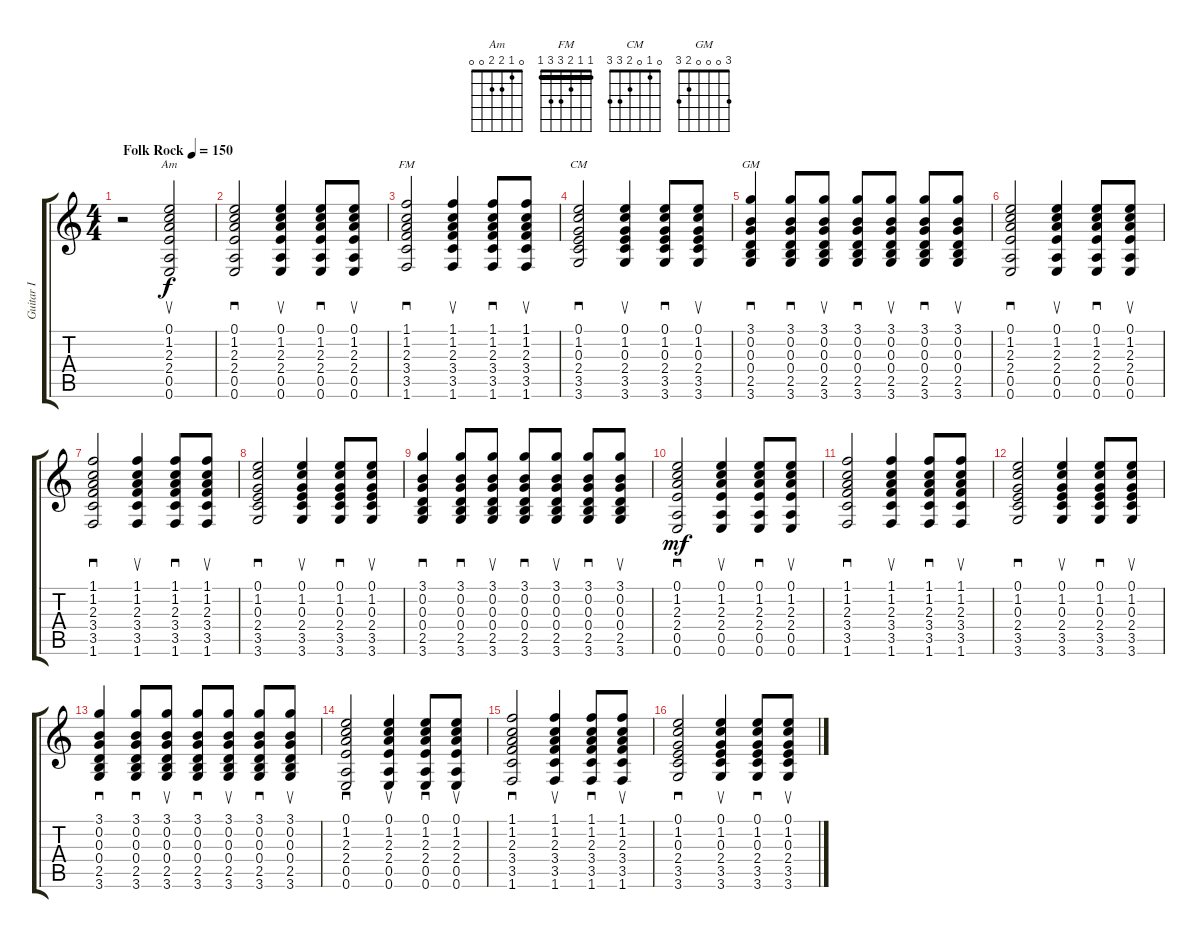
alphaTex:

\track ("Guitar I" "Guitar I") {instrument acousticguitarsteel}
\staff {score tabs}
\tuning (E4 B3 G3 D3 A2 E2) {hide}
\chord ("Am" 0 1 2 2 0 0)
\chord ("FM" 1 1 2 3 3 1) {barre 1}
\chord ("CM" 0 1 0 2 3 3)
\chord ("GM" 3 0 0 0 2 3)
\ts (4 4)
\tempo (150 "Folk Rock")
\clef g2
\ks c
r.2{dy f volume 4 balance 8 instrument acousticguitarsteel} (0.1 1.2 2.3 2.4 0.5 0.6).2{su ch "Am"} |
(0.1 1.2 2.3 2.4 0.5 0.6).2{sd} (0.1 1.2 2.3 2.4 0.5 0.6).4{su} (0.1 1.2 2.3 2.4 0.5 0.6).8{sd} (0.1 1.2 2.3 2.4 0.5 0.6).8{su} |
(1.1 1.2 2.3 3.4 3.5 1.6).2{sd ch "FM"} (1.1 1.2 2.3 3.4 3.5 1.6).4{su} (1.1 1.2 2.3 3.4 3.5 1.6).8{sd} (1.1 1.2 2.3 3.4 3.5 1.6).8{su} |
(0.1 1.2 0.3 2.4 3.5 3.6).2{sd ch "CM"} (0.1 1.2 0.3 2.4 3.5 3.6).4{su} (0.1 1.2 0.3 2.4 3.5 3.6).8{sd} (0.1 1.2 0.3 2.4 3.5 3.6).8{su} |
(3.1 0.2 0.3 0.4 2.5 3.6).4{sd ch "GM"} (3.1 0.2 0.3 0.4 2.5 3.6).8{sd} (3.1 0.2 0.3 0.4 2.5 3.6).8{su} (3.1 0.2 0.3 0.4 2.5 3.6).8{sd} (3.1 0.2 0.3 0.4 2.5 3.6).8{su} (3.1 0.2 0.3 0.4 2.5 3.6).8{sd} (3.1 0.2 0.3 0.4 2.5 3.6).8{su} |
(0.1 1.2 2.3 2.4 0.5 0.6).2{sd} (0.1 1.2 2.3 2.4 0.5 0.6).4{su} (0.1 1.2 2.3 2.4 0.5 0.6).8{sd} (0.1 1.2 2.3 2.4 0.5 0.6).8{su} |
(1.1 1.2 2.3 3.4 3.5 1.6).2{sd} (1.1 1.2 2.3 3.4 3.5 1.6).4{su} (1.1 1.2 2.3 3.4 3.5 1.6).8{sd} (1.1 1.2 2.3 3.4 3.5 1.6).8{su} |
(0.1 1.2 0.3 2.4 3.5 3.6).2{sd} (0.1 1.2 0.3 2.4 3.5 3.6).4{su} (0.1 1.2 0.3 2.4 3.5 3.6).8{sd} (0.1 1.2 0.3 2.4 3.5 3.6).8{su} |
(3.1 0.2 0.3 0.4 2.5 3.6).4{sd} (3.1 0.2 0.3 0.4 2.5 3.6).8{sd} (3.1 0.2 0.3 0.4 2.5 3.6).8{su} (3.1 0.2 0.3 0.4 2.5 3.6).8{sd} (3.1 0.2 0.3 0.4 2.5 3.6).8{su} (3.1 0.2 0.3 0.4 2.5 3.6).8{sd} (3.1 0.2 0.3 0.4 2.5 3.6).8{su} |
(0.1 1.2 2.3 2.4 0.5 0.6).2{sd dy mf} (0.1 1.2 2.3 2.4 0.5 0.6).4{su} (0.1 1.2 2.3 2.4 0.5 0.6).8{sd} (0.1 1.2 2.3 2.4 0.5 0.6).8{su} |
(1.1 1.2 2.3 3.4 3.5 1.6).2{sd} (1.1 1.2 2.3 3.4 3.5 1.6).4{su} (1.1 1.2 2.3 3.4 3.5 1.6).8{sd} (1.1 1.2 2.3 3.4 3.5 1.6).8{su} |
(0.1 1.2 0.3 2.4 3.5 3.6).2{sd} (0.1 1.2 0.3 2.4 3.5 3.6).4{su} (0.1 1.2 0.3 2.4 3.5 3.6).8{sd} (0.1 1.2 0.3 2.4 3.5 3.6).8{su} |
(3.1 0.2 0.3 0.4 2.5 3.6).4{sd} (3.1 0.2 0.3 0.4 2.5 3.6).8{sd} (3.1 0.2 0.3 0.4 2.5 3.6).8{su} (3.1 0.2 0.3 0.4 2.5 3.6).8{sd} (3.1 0.2 0.3 0.4 2.5 3.6).8{su} (3.1 0.2 0.3 0.4 2.5 3.6).8{sd} (3.1 0.2 0.3 0.4 2.5 3.6).8{su} |
(0.1 1.2 2.3 2.4 0.5 0.6).2{sd} (0.1 1.2 2.3 2.4 0.5 0.6).4{su} (0.1 1.2 2.3 2.4 0.5 0.6).8{sd} (0.1 1.2 2.3 2.4 0.5 0.6).8{su} |
(1.1 1.2 2.3 3.4 3.5 1.6).2{sd} (1.1 1.2 2.3 3.4 3.5 1.6).4{su} (1.1 1.2 2.3 3.4 3.5 1.6).8{sd} (1.1 1.2 2.3 3.4 3.5 1.6).8{su} |
(0.1 1.2 0.3 2.4 3.5 3.6).2{sd} (0.1 1.2 0.3 2.4 3.5 3.6).4{su} (0.1 1.2 0.3 2.4 3.5 3.6).8{sd} (0.1 1.2 0.3 2.4 3.5 3.6).8{su}
